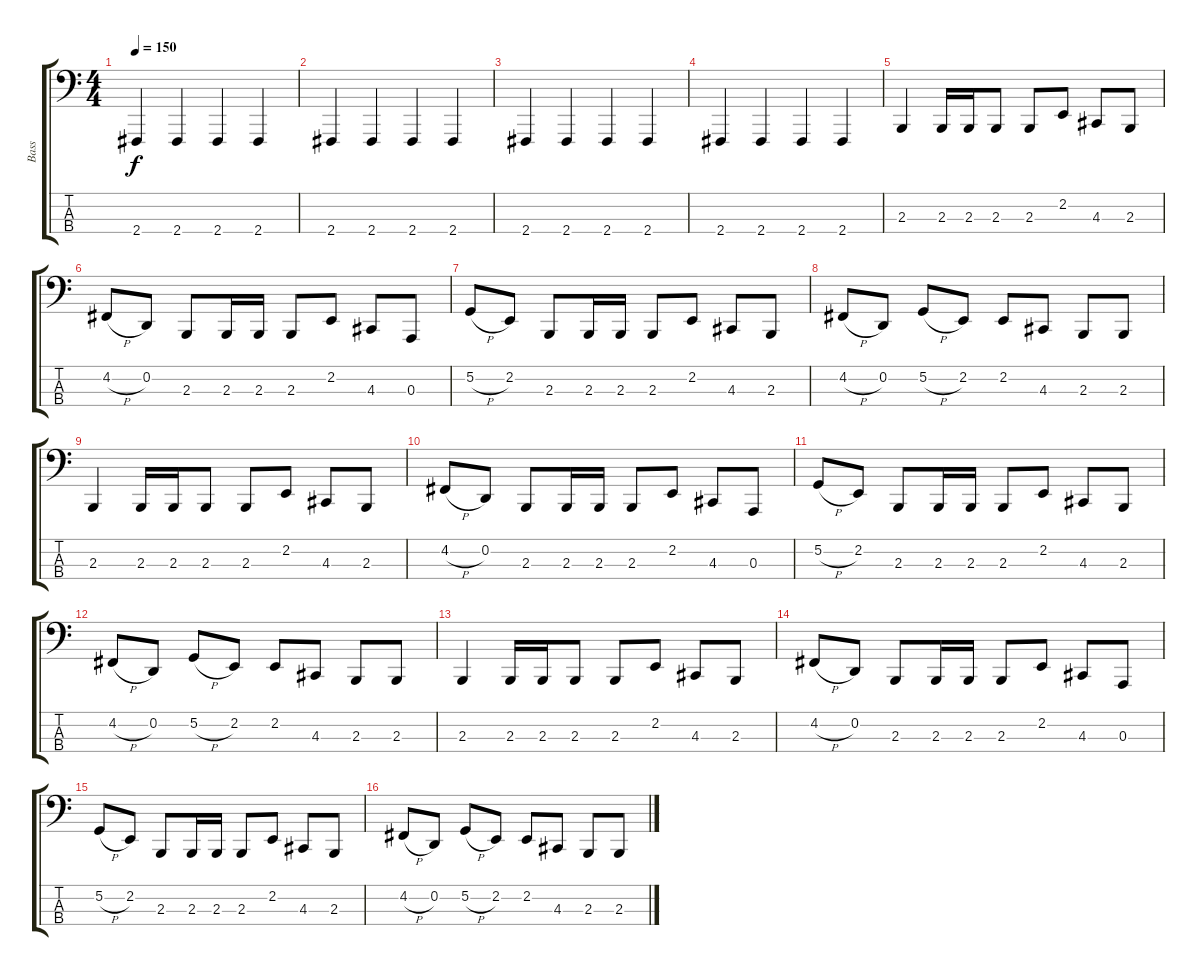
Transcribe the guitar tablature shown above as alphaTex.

\track ("Bass" "Bass") {instrument electricbasspick}
\staff {score tabs}
\tuning (G1 D1 A0 E0) {hide}
\ts (4 4)
\tempo 150
\clef f4
\ks c
2.4.4{dy f instrument electricbasspick} 2.4.4 2.4.4 2.4.4 |
2.4.4 2.4.4 2.4.4 2.4.4 |
2.4.4 2.4.4 2.4.4 2.4.4 |
2.4.4 2.4.4 2.4.4 2.4.4 |
2.3.4 2.3.16 2.3.16 2.3.8 2.3.8 2.2.8 4.3.8 2.3.8 |
4.2{h}.8 0.2.8 2.3.8 2.3.16 2.3.16 2.3.8 2.2.8 4.3.8 0.3.8 |
5.2{h}.8 2.2.8 2.3.8 2.3.16 2.3.16 2.3.8 2.2.8 4.3.8 2.3.8 |
4.2{h}.8 0.2.8 5.2{h}.8 2.2.8 2.2.8 4.3.8 2.3.8 2.3.8 |
2.3.4 2.3.16 2.3.16 2.3.8 2.3.8 2.2.8 4.3.8 2.3.8 |
4.2{h}.8 0.2.8 2.3.8 2.3.16 2.3.16 2.3.8 2.2.8 4.3.8 0.3.8 |
5.2{h}.8 2.2.8 2.3.8 2.3.16 2.3.16 2.3.8 2.2.8 4.3.8 2.3.8 |
4.2{h}.8 0.2.8 5.2{h}.8 2.2.8 2.2.8 4.3.8 2.3.8 2.3.8 |
2.3.4 2.3.16 2.3.16 2.3.8 2.3.8 2.2.8 4.3.8 2.3.8 |
4.2{h}.8 0.2.8 2.3.8 2.3.16 2.3.16 2.3.8 2.2.8 4.3.8 0.3.8 |
5.2{h}.8 2.2.8 2.3.8 2.3.16 2.3.16 2.3.8 2.2.8 4.3.8 2.3.8 |
4.2{h}.8 0.2.8 5.2{h}.8 2.2.8 2.2.8 4.3.8 2.3.8 2.3.8
